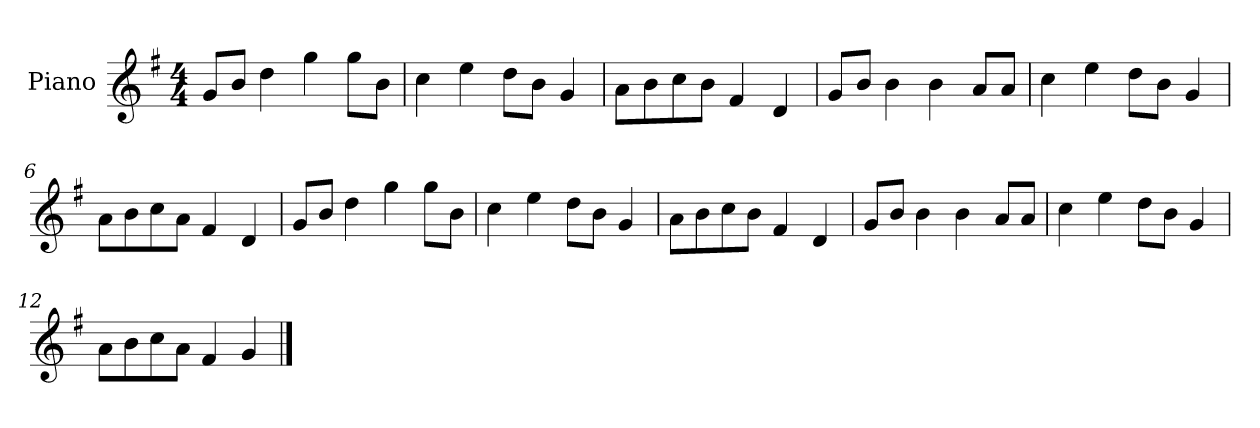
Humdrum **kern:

**kern
*part1
*staff1
*I"Piano
*I'P-no
*clefG2
*k[f#]
*M4/4
*MM90
=1
8g/L
8b/J
4dd\
4gg\
8gg\L
8b\J
=2
4cc\
4ee\
8dd\L
8b\J
4g/
=3
8a\L
8b\
8cc\
8b\J
4f#/
4d/
=4
8g/L
8b/J
4b\
4b\
8a/L
8a/J
=5
4cc\
4ee\
8dd\L
8b\J
4g/
=6
8a\L
8b\
8cc\
8a\J
4f#/
4d/
!!LO:LB:g=z
=7
8g/L
8b/J
4dd\
4gg\
8gg\L
8b\J
=8
4cc\
4ee\
8dd\L
8b\J
4g/
=9
8a\L
8b\
8cc\
8b\J
4f#/
4d/
=10
8g/L
8b/J
4b\
4b\
8a/L
8a/J
=11
4cc\
4ee\
8dd\L
8b\J
4g/
=12
8a\L
8b\
8cc\
8a\J
4f#/
4g/
==
*-
